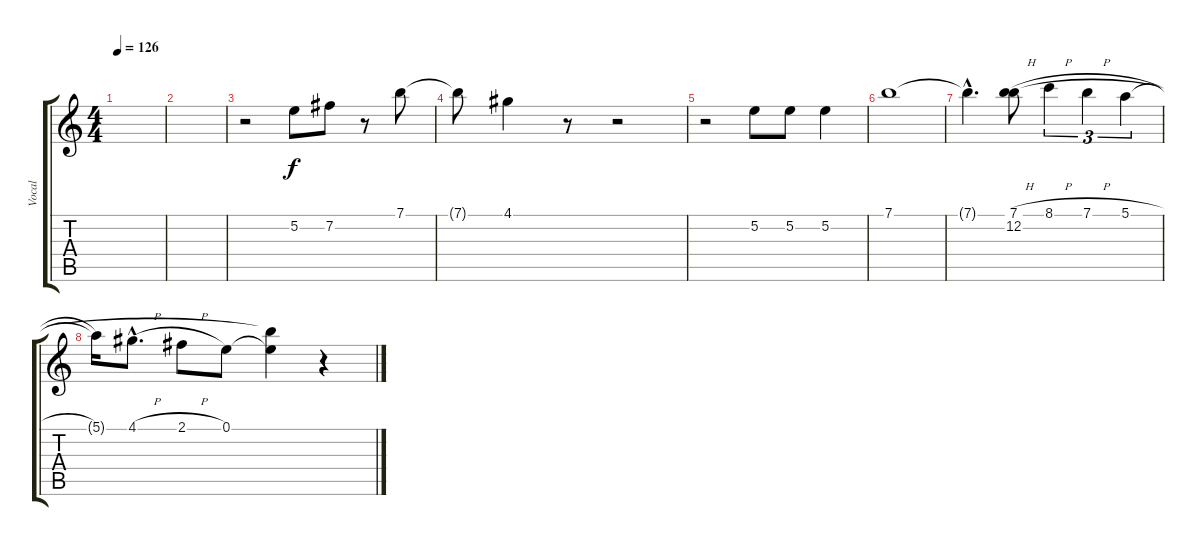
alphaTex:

\track ("Vocal" "Vocal") {instrument overdrivenguitar}
\staff {score tabs}
\tuning (E4 B3 G3 D3 A2 E2) {hide}
\ts (4 4)
\tempo 126
\clef g2
\ks c
|
|
r.2 5.2.8{dy f} 7.2.8 r.8 7.1.8 |
7.1{t}.8 4.1.4 r.8 r.2 |
r.2 5.2.8 5.2.8 5.2.4 |
7.1.1 |
7.1{hac t}.4{d} (7.1{h} 12.2).8 8.1{h}.4{tu (3 2)} 7.1{h}.4{tu (3 2)} 5.1{h}.4{tu (3 2)} |
5.1{t}.16 4.1{h hac}.8{d} 2.1{h}.8 0.1.8 (0.1{t} 12.2{t}).4 r.4
